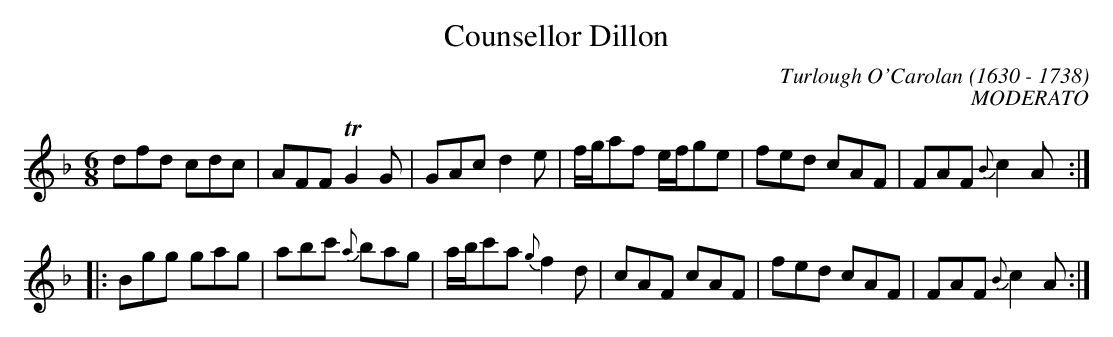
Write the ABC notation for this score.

X:1occ
T:Counsellor Dillon
C:Turlough O'Carolan (1630 - 1738)
C:MODERATO
M:6/8
L:1/8
K:F
dfd cdc|AFF TG2G|GAc d2e|f/2g/2af e/2f/2ge|fed cAF|FAF {B}c2A:|
|:Bgg gag|abc' {a}bag|a/2b/2c'a {g}f2d|cAF cAF|fed cAF|FAF {B}c2A:|
